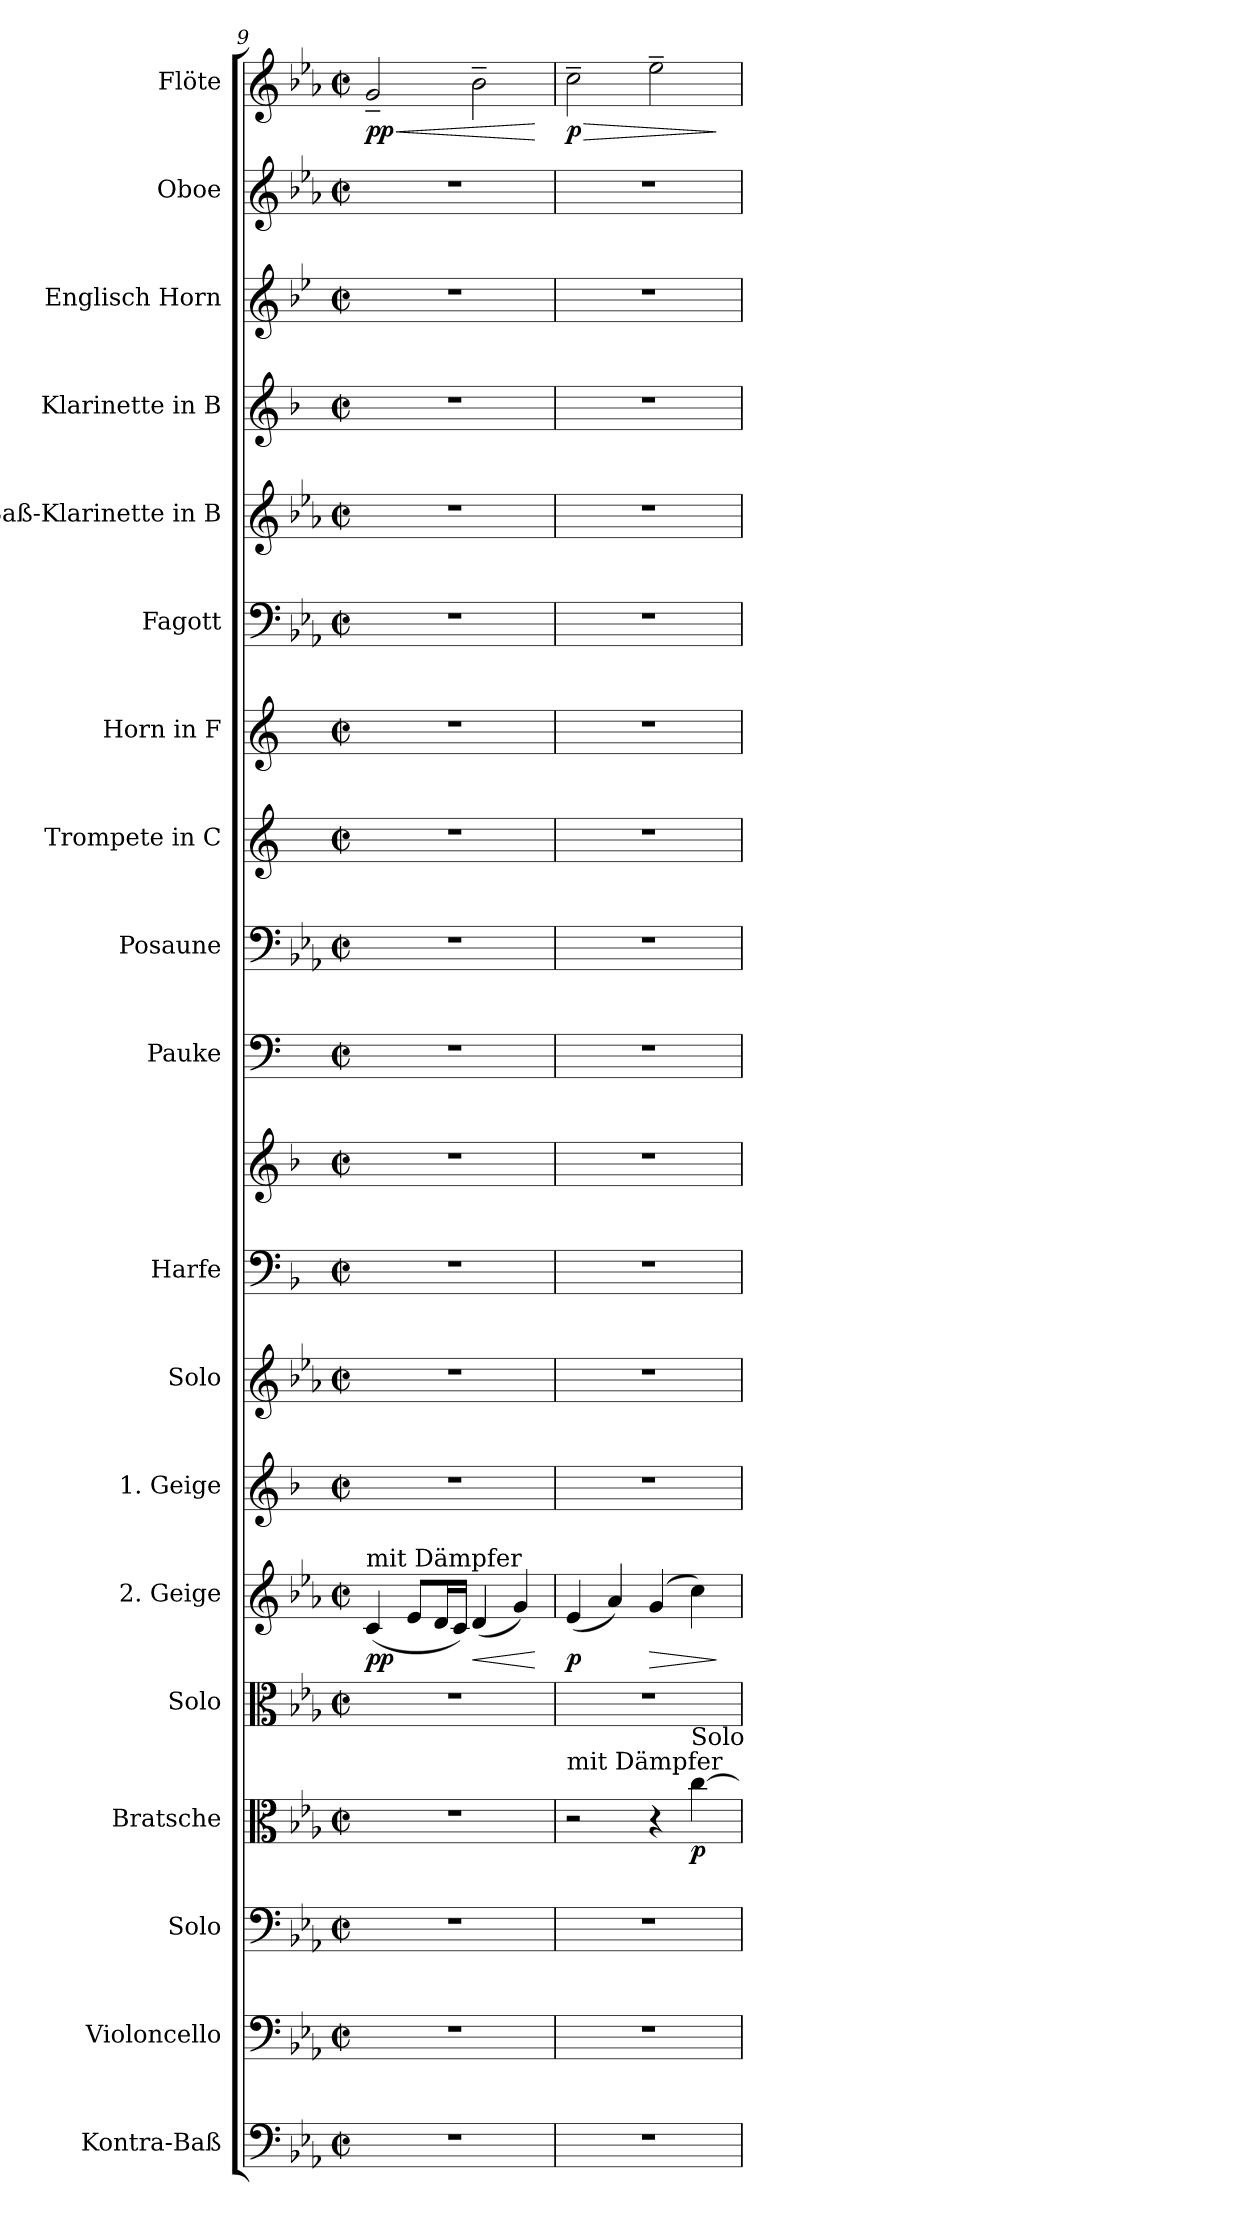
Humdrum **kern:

**kern	**kern	**kern	**kern	**dynam	**kern	**kern	**dynam	**kern	**kern	**kern	**kern	**kern	**kern	**kern	**kern	**kern	**kern	**kern	**kern	**kern	**kern	**dynam
*part19	*part18	*part17	*part16	*part16	*part15	*part14	*part14	*part13	*part12	*part11	*part11	*part10	*part9	*part8	*part7	*part6	*part5	*part4	*part3	*part2	*part1	*part1
*staff20	*staff19	*staff18	*staff17	*staff17	*staff16	*staff15	*staff15	*staff14	*staff13	*staff12	*staff11	*staff10	*staff9	*staff8	*staff7	*staff6	*staff5	*staff4	*staff3	*staff2	*staff1	*staff1
*I"Kontra-Baß	*I"Violoncello	*I"Solo	*I"Bratsche	*	*I"Solo	*I"2. Geige	*	*I"1. Geige	*I"Solo	*I"Harfe	*	*I"Pauke	*I"Posaune	*I"Trompete in C	*I"Horn in F	*I"Fagott	*I"Baß-Klarinette in B	*I"Klarinette in B	*I"Englisch Horn	*I"Oboe	*I"Flöte	*
*	*I'Vlc.	*I'Solo	*I'Br.	*	*I'Solo	*I'2. Gg	*	*I'1. Gg.	*I'Solo	*I'Hrf.	*	*I'Pk.	*I'Pos.	*I'Trp.	*I'Hr. F	*I'Fg.	*	*I'Kl. B	*I'E. H.	*I'Ob.	*I'Fl.	*
*clefF4	*clefF4	*clefF4	*clefC3	*	*clefC3	*clefG2	*	*clefG2	*clefG2	*clefF4	*clefG2	*clefF4	*clefF4	*clefG2	*clefG2	*clefF4	*clefG2	*clefG2	*clefG2	*clefG2	*clefG2	*
*ITrd7c12	*	*	*	*	*	*	*	*ITrd1c2	*	*ITrd1c2	*ITrd1c2	*	*	*	*ITrd4c7	*	*ITrd8c14	*ITrd1c2	*ITrd4c7	*	*	*
*k[b-e-a-]	*k[b-e-a-]	*k[b-e-a-]	*k[b-e-a-]	*	*k[b-e-a-]	*k[b-e-a-]	*	*k[b-e-a-]	*k[b-e-a-]	*k[b-e-a-]	*k[b-e-a-]	*k[]	*k[b-e-a-]	*k[]	*k[b-]	*k[b-e-a-]	*k[b-e-a-]	*k[b-e-a-]	*k[b-e-a-]	*k[b-e-a-]	*k[b-e-a-]	*
*M2/2	*M2/2	*M2/2	*M2/2	*	*M2/2	*M2/2	*	*M2/2	*M2/2	*M2/2	*M2/2	*M2/2	*M2/2	*M2/2	*M2/2	*M2/2	*M2/2	*M2/2	*M2/2	*M2/2	*M2/2	*
*met(c|)	*met(c|)	*met(c|)	*met(c|)	*	*met(c|)	*met(c|)	*	*met(c|)	*met(c|)	*met(c|)	*met(c|)	*met(c|)	*met(c|)	*met(c|)	*met(c|)	*met(c|)	*met(c|)	*met(c|)	*met(c|)	*met(c|)	*met(c|)	*
*MM120	*MM120	*MM120	*MM120	*	*MM120	*MM120	*	*MM120	*MM120	*MM120	*MM120	*MM120	*MM120	*MM120	*MM120	*MM120	*MM120	*MM120	*MM120	*MM120	*MM120	*
=9	=9	=9	=9	=9	=9	=9	=9	=9	=9	=9	=9	=9	=9	=9	=9	=9	=9	=9	=9	=9	=9	=9
!	!	!	!	!	!	!LO:TX:a:t=mit Dämpfer	!	!	!	!	!	!	!	!	!	!	!	!	!	!	!	!
!	!	!	!	!	!	!	!LO:DY:b	!	!	!	!	!	!	!	!	!	!	!	!	!	!	!LO:HP:b
!	!	!	!	!	!	!	!	!	!	!	!	!	!	!	!	!	!	!	!	!	!	!LO:DY:n=1:b
1r	1r	1r	1r	.	1r	(<4c/	pp	1r	1r	1r	1r	1r	1r	1r	1r	1r	1r	1r	1r	1r	2g~/	< pp
.	.	.	.	.	.	8e-/L	.	.	.	.	.	.	.	.	.	.	.	.	.	.	.	.
.	.	.	.	.	.	16d/L	.	.	.	.	.	.	.	.	.	.	.	.	.	.	.	.
.	.	.	.	.	.	16c/JJ)	.	.	.	.	.	.	.	.	.	.	.	.	.	.	.	.
!	!	!	!	!	!	!	!LO:HP:b	!	!	!	!	!	!	!	!	!	!	!	!	!	!	!
.	.	.	.	.	.	(<4d/	<	.	.	.	.	.	.	.	.	.	.	.	.	.	2b-~\	.
.	.	.	.	.	.	4g/)	.	.	.	.	.	.	.	.	.	.	.	.	.	.	.	.
.	.	.	.	.	.	.	[	.	.	.	.	.	.	.	.	.	.	.	.	.	.	[
=10	=10	=10	=10	=10	=10	=10	=10	=10	=10	=10	=10	=10	=10	=10	=10	=10	=10	=10	=10	=10	=10	=10
!	!	!	!LO:TX:a:t=mit Dämpfer	!	!	!	!	!	!	!	!	!	!	!	!	!	!	!	!	!	!	!
!	!	!	!	!	!	!	!LO:DY:b	!	!	!	!	!	!	!	!	!	!	!	!	!	!	!LO:HP:b
!	!	!	!	!	!	!	!	!	!	!	!	!	!	!	!	!	!	!	!	!	!	!LO:DY:n=1:b
1r	1r	1r	2r	.	1r	(<4e-/	p	1r	1r	1r	1r	1r	1r	1r	1r	1r	1r	1r	1r	1r	2cc~\	> p
.	.	.	.	.	.	4a-/)	.	.	.	.	.	.	.	.	.	.	.	.	.	.	.	.
!	!	!	!	!	!	!	!LO:HP:b	!	!	!	!	!	!	!	!	!	!	!	!	!	!	!
.	.	.	4r	.	.	(>4g/	>	.	.	.	.	.	.	.	.	.	.	.	.	.	2ee-~\	.
!	!	!	!LO:TX:a:t=Solo	!	!	!	!	!	!	!	!	!	!	!	!	!	!	!	!	!	!	!
!	!	!	!	!LO:DY:b	!	!	!	!	!	!	!	!	!	!	!	!	!	!	!	!	!	!
.	.	.	[4cc\	p	.	4cc\)	.	.	.	.	.	.	.	.	.	.	.	.	.	.	.	.
.	.	.	.	.	.	.	]	.	.	.	.	.	.	.	.	.	.	.	.	.	.	]
=	=	=	=	=	=	=	=	=	=	=	=	=	=	=	=	=	=	=	=	=	=	=
*-	*-	*-	*-	*-	*-	*-	*-	*-	*-	*-	*-	*-	*-	*-	*-	*-	*-	*-	*-	*-	*-	*-
